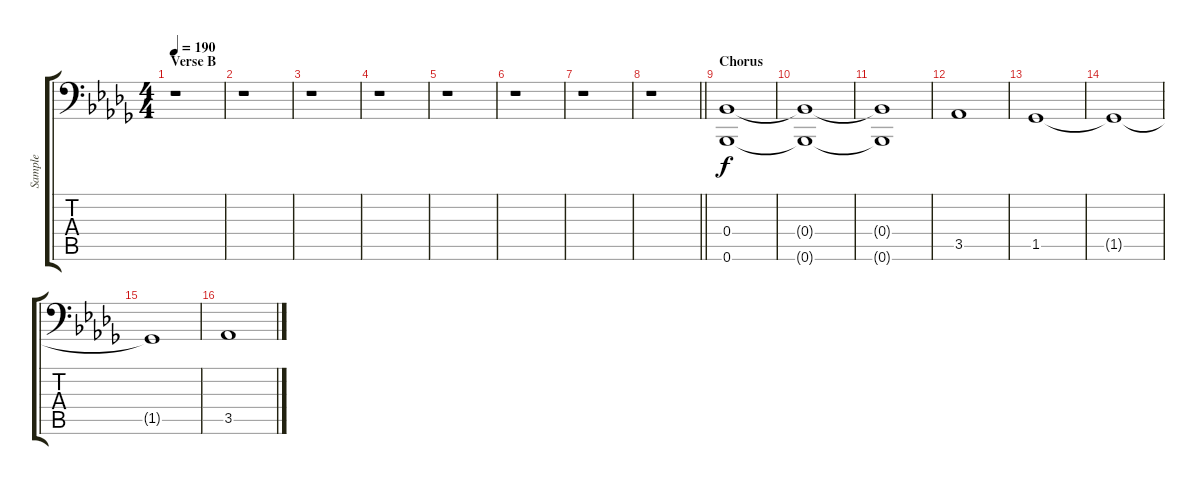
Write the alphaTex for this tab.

\track ("Sample" "Sample") {instrument pad8sweep}
\staff {score tabs}
\tuning (C4 G3 Eb3 Bb2 F2 Bb1) {hide}
\ts (4 4)
\section ("" "Verse B")
\tempo 190
\clef f4
\ks db
r.1{dy f} |
r.1 |
r.1 |
r.1 |
r.1 |
r.1 |
r.1 |
\barLineRight lightlight
r.1 |
\section ("" "Chorus")
(0.4 0.6).1 |
(0.4{t} 0.6{t}).1 |
(0.4{t} 0.6{t}).1 |
3.5.1 |
1.5.1 |
1.5{t}.1 |
1.5{t}.1 |
3.5.1
